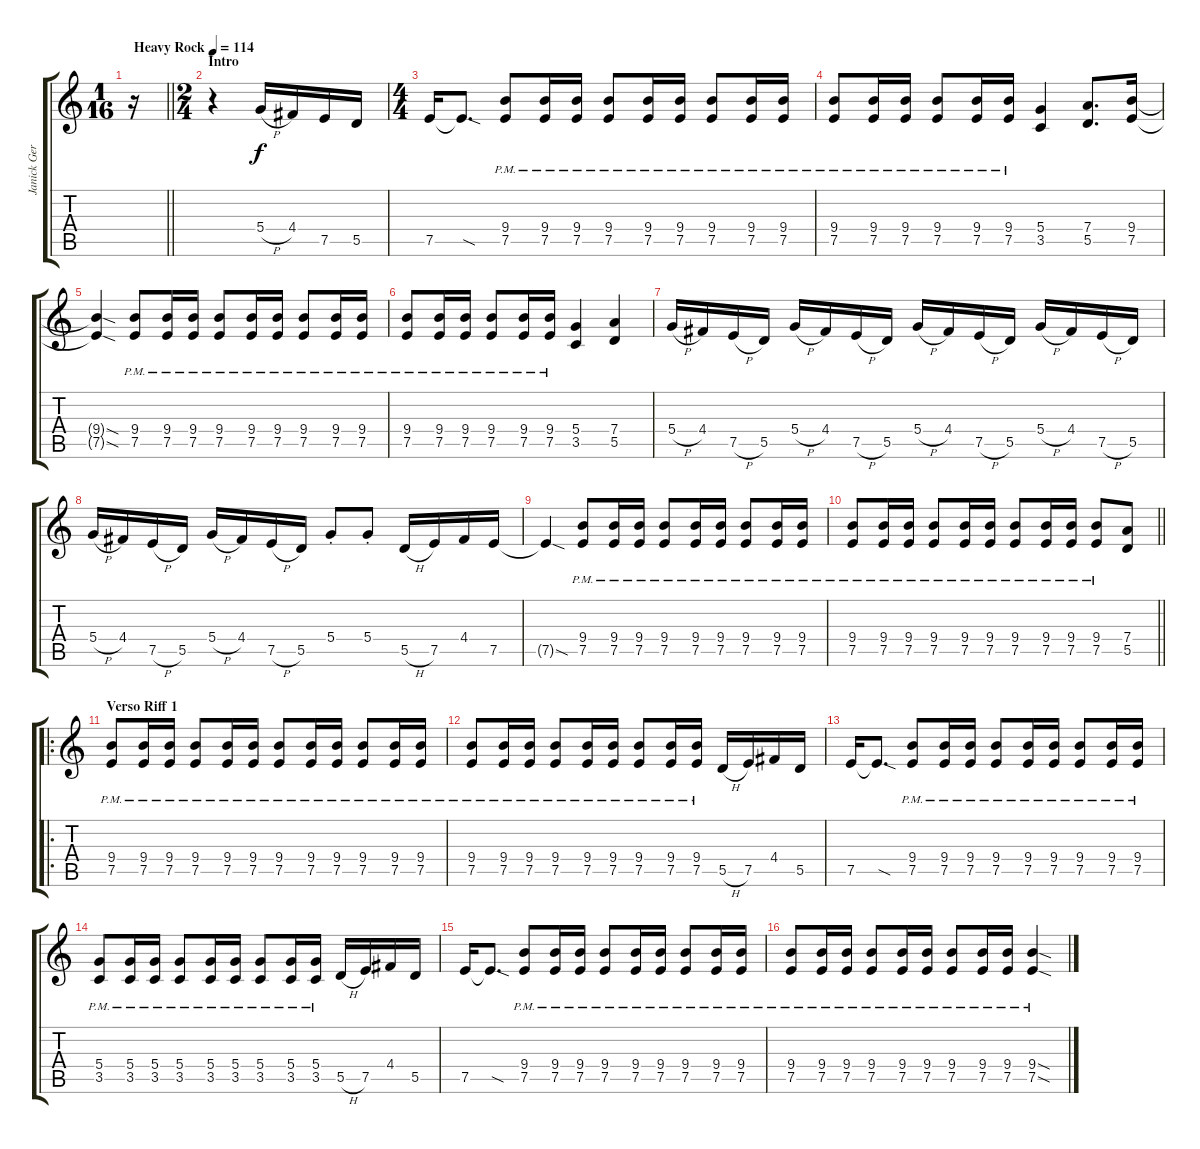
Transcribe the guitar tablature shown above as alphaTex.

\track ("Janick Gers" "Janick Ger") {instrument distortionguitar}
\staff {score tabs}
\tuning (E4 B3 G3 D3 A2 E2) {hide}
\ts (1 16)
\tempo (114 "Heavy Rock")
\clef g2
\barLineRight lightlight
\ks c
r.16{dy f instrument distortionguitar} |
\ts (2 4)
\section ("" "Intro")
r.4 5.4{h}.16 4.4.16 7.5.16 5.5.16 |
\ts (4 4)
7.5.16 7.5{sod t}.8{d} (9.4{pm} 7.5{pm}).8 (9.4{pm} 7.5{pm}).16 (9.4{pm} 7.5{pm}).16 (9.4{pm} 7.5{pm}).8 (9.4{pm} 7.5{pm}).16 (9.4{pm} 7.5{pm}).16 (9.4{pm} 7.5{pm}).8 (9.4{pm} 7.5{pm}).16 (9.4{pm} 7.5{pm}).16 |
(9.4{pm} 7.5{pm}).8 (9.4{pm} 7.5{pm}).16 (9.4{pm} 7.5{pm}).16 (9.4{pm} 7.5{pm}).8 (9.4{pm} 7.5{pm}).16 (9.4{pm} 7.5{pm}).16 (5.4 3.5).4 (7.4 5.5).8{d} (9.4 7.5).16 |
(9.4{sod t} 7.5{sod t}).4 (9.4{pm} 7.5{pm}).8 (9.4{pm} 7.5{pm}).16 (9.4{pm} 7.5{pm}).16 (9.4{pm} 7.5{pm}).8 (9.4{pm} 7.5{pm}).16 (9.4{pm} 7.5{pm}).16 (9.4{pm} 7.5{pm}).8 (9.4{pm} 7.5{pm}).16 (9.4{pm} 7.5{pm}).16 |
(9.4{pm} 7.5{pm}).8 (9.4{pm} 7.5{pm}).16 (9.4{pm} 7.5{pm}).16 (9.4{pm} 7.5{pm}).8 (9.4{pm} 7.5{pm}).16 (9.4{pm} 7.5{pm}).16 (5.4 3.5).4 (7.4 5.5).4 |
5.4{h}.16 4.4.16 7.5{h}.16 5.5.16 5.4{h}.16 4.4.16 7.5{h}.16 5.5.16 5.4{h}.16 4.4.16 7.5{h}.16 5.5.16 5.4{h}.16 4.4.16 7.5{h}.16 5.5.16 |
5.4{h}.16 4.4.16 7.5{h}.16 5.5.16 5.4{h}.16 4.4.16 7.5{h}.16 5.5.16 5.4{st}.8 5.4{st}.8 5.5{h}.16 7.5.16 4.4.16 7.5.16 |
7.5{sod t}.4 (9.4{pm} 7.5{pm}).8 (9.4{pm} 7.5{pm}).16 (9.4{pm} 7.5{pm}).16 (9.4{pm} 7.5{pm}).8 (9.4{pm} 7.5{pm}).16 (9.4{pm} 7.5{pm}).16 (9.4{pm} 7.5{pm}).8 (9.4{pm} 7.5{pm}).16 (9.4{pm} 7.5{pm}).16 |
\barLineRight lightlight
(9.4{pm} 7.5{pm}).8 (9.4{pm} 7.5{pm}).16 (9.4{pm} 7.5{pm}).16 (9.4{pm} 7.5{pm}).8 (9.4{pm} 7.5{pm}).16 (9.4{pm} 7.5{pm}).16 (9.4{pm} 7.5{pm}).8 (9.4{pm} 7.5{pm}).16 (9.4{pm} 7.5{pm}).16 (9.4{pm} 7.5{pm}).8 (7.4 5.5).8 |
\ro
\section ("" "Verso Riff 1")
(9.4{pm} 7.5{pm}).8 (9.4{pm} 7.5{pm}).16 (9.4{pm} 7.5{pm}).16 (9.4{pm} 7.5{pm}).8 (9.4{pm} 7.5{pm}).16 (9.4{pm} 7.5{pm}).16 (9.4{pm} 7.5{pm}).8 (9.4{pm} 7.5{pm}).16 (9.4{pm} 7.5{pm}).16 (9.4{pm} 7.5{pm}).8 (9.4{pm} 7.5{pm}).16 (9.4{pm} 7.5{pm}).16 |
(9.4{pm} 7.5{pm}).8 (9.4{pm} 7.5{pm}).16 (9.4{pm} 7.5{pm}).16 (9.4{pm} 7.5{pm}).8 (9.4{pm} 7.5{pm}).16 (9.4{pm} 7.5{pm}).16 (9.4{pm} 7.5{pm}).8 (9.4{pm} 7.5{pm}).16 (9.4{pm} 7.5{pm}).16 5.5{h}.16 7.5.16 4.4.16 5.5.16 |
7.5.16 7.5{sod t}.8{d} (9.4{pm} 7.5{pm}).8 (9.4{pm} 7.5{pm}).16 (9.4{pm} 7.5{pm}).16 (9.4{pm} 7.5{pm}).8 (9.4{pm} 7.5{pm}).16 (9.4{pm} 7.5{pm}).16 (9.4{pm} 7.5{pm}).8 (9.4{pm} 7.5{pm}).16 (9.4{pm} 7.5{pm}).16 |
(5.4{pm} 3.5{pm}).8 (5.4{pm} 3.5{pm}).16 (5.4{pm} 3.5{pm}).16 (5.4{pm} 3.5{pm}).8 (5.4{pm} 3.5{pm}).16 (5.4{pm} 3.5{pm}).16 (5.4{pm} 3.5{pm}).8 (5.4{pm} 3.5{pm}).16 (5.4{pm} 3.5{pm}).16 5.5{h}.16 7.5.16 4.4.16 5.5.16 |
7.5.16 7.5{sod t}.8{d} (9.4{pm} 7.5{pm}).8 (9.4{pm} 7.5{pm}).16 (9.4{pm} 7.5{pm}).16 (9.4{pm} 7.5{pm}).8 (9.4{pm} 7.5{pm}).16 (9.4{pm} 7.5{pm}).16 (9.4{pm} 7.5{pm}).8 (9.4{pm} 7.5{pm}).16 (9.4{pm} 7.5{pm}).16 |
(9.4{pm} 7.5{pm}).8 (9.4{pm} 7.5{pm}).16 (9.4{pm} 7.5{pm}).16 (9.4{pm} 7.5{pm}).8 (9.4{pm} 7.5{pm}).16 (9.4{pm} 7.5{pm}).16 (9.4{pm} 7.5{pm}).8 (9.4{pm} 7.5{pm}).16 (9.4{pm} 7.5{pm}).16 (9.4{sod pm} 7.5{sod pm}).4
